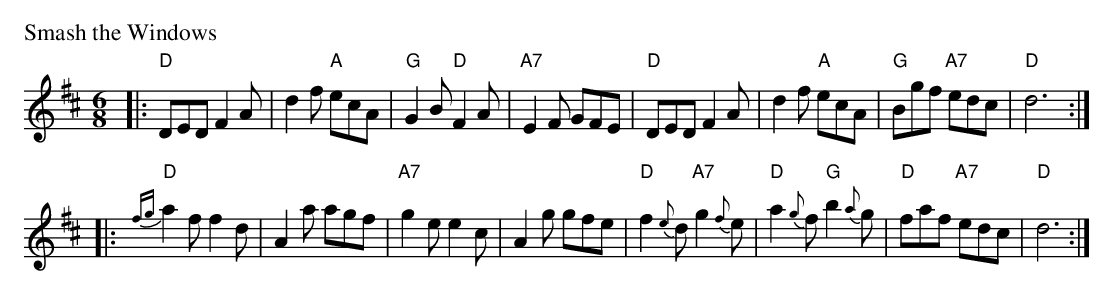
X:1
P: Smash the Windows
M: 6/8
L: 1/8
K: D
|: "D"DED F2A | d2f "A"ecA | "G"G2B "D"F2A | "A7"E2F GFE \
| "D"DED F2A | d2f "A"ecA | "G"Bgf "A7"edc | "D"d6 :|
|: "D"{fg}a2f f2d | A2a agf | "A7"g2e e2c | A2g gfe \
| "D"f2{e}d "A7"g2{f}e | "D"a2{g}f "G"b2{a}g | "D"faf "A7"edc | "D"d6 :|
